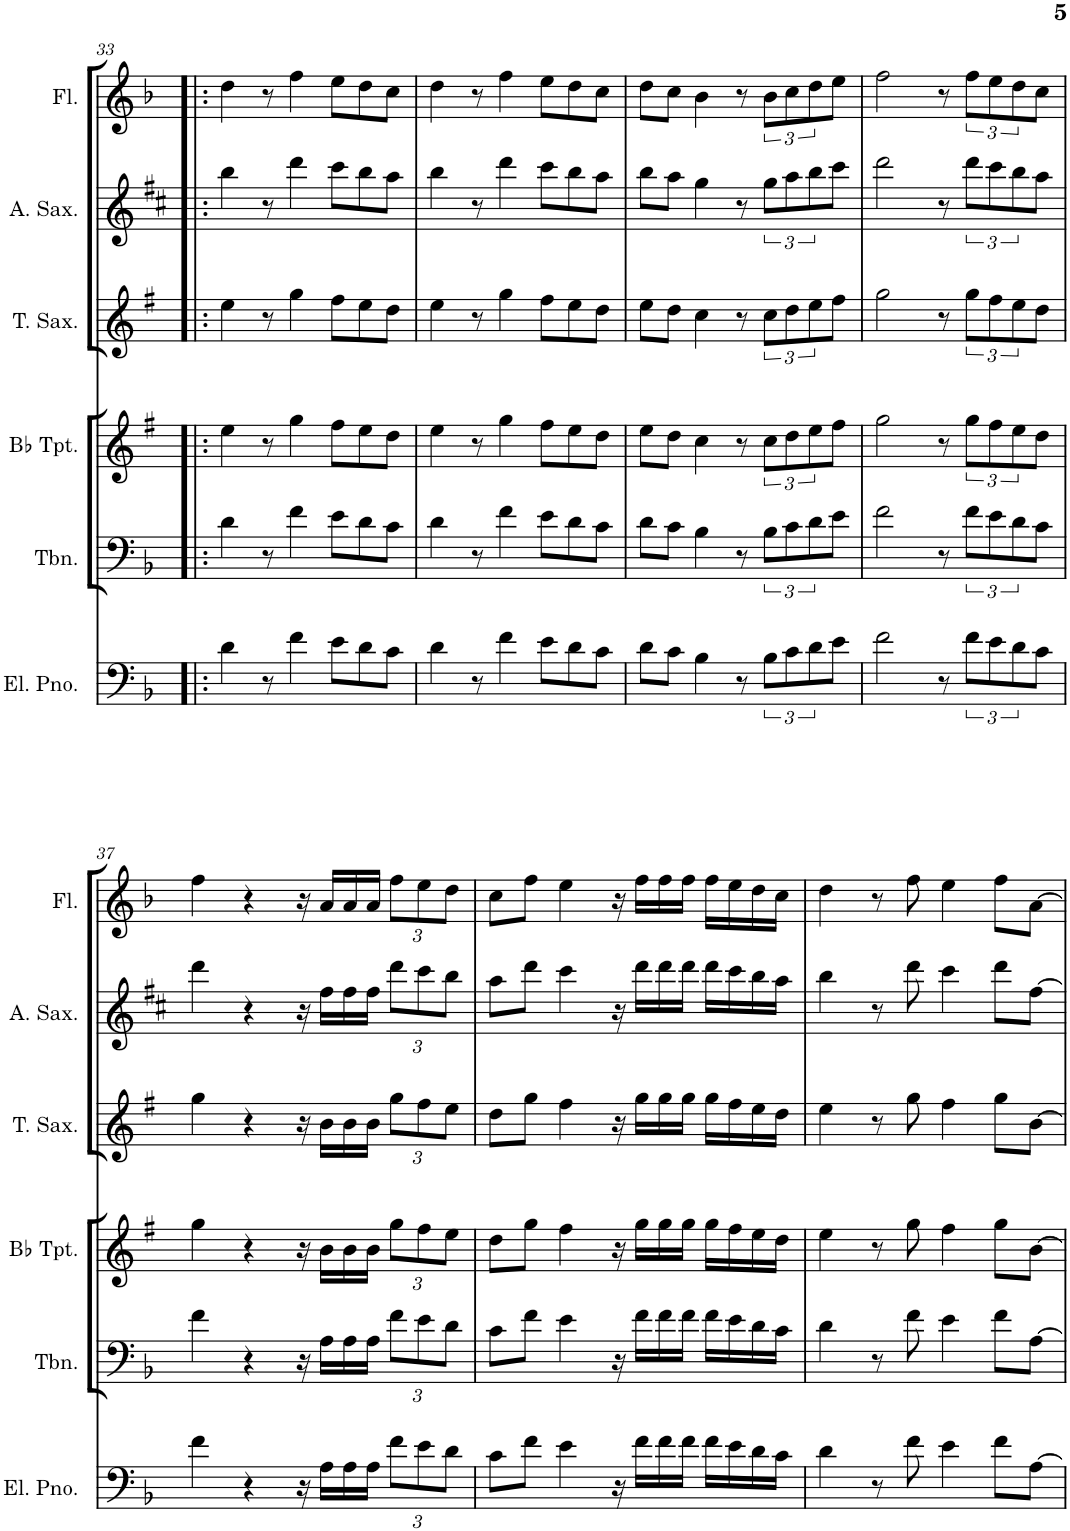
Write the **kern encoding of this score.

**kern	**kern	**kern	**kern	**kern	**kern
*part6	*part5	*part4	*part3	*part2	*part1
*staff6	*staff5	*staff4	*staff3	*staff2	*staff1
*I"Electric Piano	*I"Trombone	*I"Bb Trumpet	*I"Tenor Saxophone	*I"Alto Saxophone	*I"Flute
*I'El. Pno.	*I'Tbn.	*I'Bb Tpt.	*I'T. Sax.	*I'A. Sax.	*I'Fl.
!!LO:PB:g=z
*clefF4	*clefF4	*clefG2	*clefG2	*clefG2	*clefG2
*	*	*Trd1c2	*Trd8c14	*Trd5c9	*
*k[b-]	*k[b-]	*k[f#]	*k[f#]	*k[f#c#]	*k[b-]
*M4/4	*M4/4	*M4/4	*M4/4	*M4/4	*M4/4
=33!|:	=33!|:	=33!|:	=33!|:	=33!|:	=33!|:
4d\	4d\	4ee\	4ee\	4bb\	4dd\
8r	8r	8r	8r	8r	8r
4f\	4f\	4gg\	4gg\	4ddd\	4ff\
8e\L	8e\L	8ff#\L	8ff#\L	8ccc#\L	8ee\L
8d\	8d\	8ee\	8ee\	8bb\	8dd\
8c\J	8c\J	8dd\J	8dd\J	8aa\J	8cc\J
=34	=34	=34	=34	=34	=34
4d\	4d\	4ee\	4ee\	4bb\	4dd\
8r	8r	8r	8r	8r	8r
4f\	4f\	4gg\	4gg\	4ddd\	4ff\
8e\L	8e\L	8ff#\L	8ff#\L	8ccc#\L	8ee\L
8d\	8d\	8ee\	8ee\	8bb\	8dd\
8c\J	8c\J	8dd\J	8dd\J	8aa\J	8cc\J
=35	=35	=35	=35	=35	=35
8d\L	8d\L	8ee\L	8ee\L	8bb\L	8dd\L
8c\J	8c\J	8dd\J	8dd\J	8aa\J	8cc\J
4B-\	4B-\	4cc\	4cc\	4gg\	4b-\
8r	8r	8r	8r	8r	8r
12B-\L	12B-\L	12cc\L	12cc\L	12gg\L	12b-\L
12c\	12c\	12dd\	12dd\	12aa\	12cc\
12d\	12d\	12ee\	12ee\	12bb\	12dd\
8e\J	8e\J	8ff#\J	8ff#\J	8ccc#\J	8ee\J
=36	=36	=36	=36	=36	=36
2f\	2f\	2gg\	2gg\	2ddd\	2ff\
8r	8r	8r	8r	8r	8r
12f\L	12f\L	12gg\L	12gg\L	12ddd\L	12ff\L
12e\	12e\	12ff#\	12ff#\	12ccc#\	12ee\
12d\	12d\	12ee\	12ee\	12bb\	12dd\
8c\J	8c\J	8dd\J	8dd\J	8aa\J	8cc\J
!!LO:LB:g=z
=37	=37	=37	=37	=37	=37
4f\	4f\	4gg\	4gg\	4ddd\	4ff\
4r	4r	4r	4r	4r	4r
16r	16r	16r	16r	16r	16r
16A\LL	16A\LL	16b\LL	16b\LL	16ff#\LL	16a/LL
16A\	16A\	16b\	16b\	16ff#\	16a/
16A\JJ	16A\JJ	16b\JJ	16b\JJ	16ff#\JJ	16a/JJ
*Xbrackettup	*Xbrackettup	*Xbrackettup	*Xbrackettup	*Xbrackettup	*Xbrackettup
12f\L	12f\L	12gg\L	12gg\L	12ddd\L	12ff\L
12e\	12e\	12ff#\	12ff#\	12ccc#\	12ee\
12d\J	12d\J	12ee\J	12ee\J	12bb\J	12dd\J
=38	=38	=38	=38	=38	=38
8c\L	8c\L	8dd\L	8dd\L	8aa\L	8cc\L
8f\J	8f\J	8gg\J	8gg\J	8ddd\J	8ff\J
4e\	4e\	4ff#\	4ff#\	4ccc#\	4ee\
16r	16r	16r	16r	16r	16r
16f\LL	16f\LL	16gg\LL	16gg\LL	16ddd\LL	16ff\LL
16f\	16f\	16gg\	16gg\	16ddd\	16ff\
16f\JJ	16f\JJ	16gg\JJ	16gg\JJ	16ddd\JJ	16ff\JJ
16f\LL	16f\LL	16gg\LL	16gg\LL	16ddd\LL	16ff\LL
16e\	16e\	16ff#\	16ff#\	16ccc#\	16ee\
16d\	16d\	16ee\	16ee\	16bb\	16dd\
16c\JJ	16c\JJ	16dd\JJ	16dd\JJ	16aa\JJ	16cc\JJ
=39	=39	=39	=39	=39	=39
4d\	4d\	4ee\	4ee\	4bb\	4dd\
8r	8r	8r	8r	8r	8r
8f\	8f\	8gg\	8gg\	8ddd\	8ff\
4e\	4e\	4ff#\	4ff#\	4ccc#\	4ee\
8f\L	8f\L	8gg\L	8gg\L	8ddd\L	8ff\L
[8A\J	[8A\J	[8b\J	[8b\J	[8ff#\J	[8a\J
=	=	=	=	=	=
*-	*-	*-	*-	*-	*-
